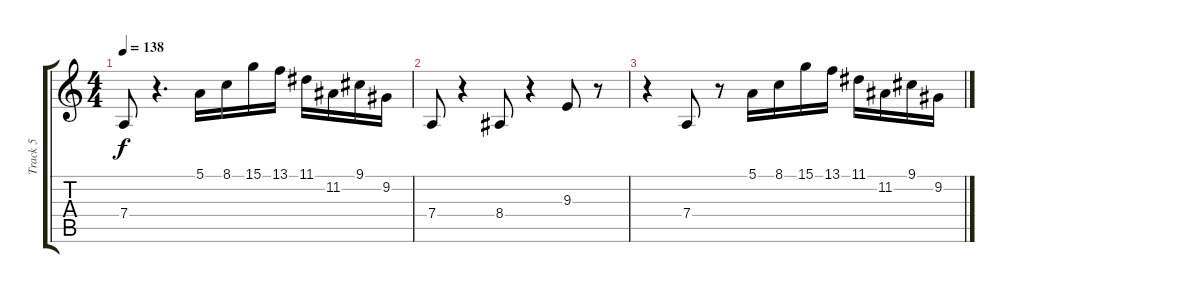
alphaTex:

\track ("Track 5" "Track 5") {instrument frenchhorn}
\staff {score tabs}
\tuning (E4 B3 G3 D3 A2 E2) {hide}
\ts (4 4)
\tempo 138
\clef g2
\ks c
7.4.8{dy f} r.4{d} 5.1.16 8.1.16 15.1.16 13.1.16 11.1.16 11.2.16 9.1.16 9.2.16 |
7.4.8 r.4 8.4.8 r.4 9.3.8 r.8 |
r.4 7.4.8 r.8 5.1.16 8.1.16 15.1.16 13.1.16 11.1.16 11.2.16 9.1.16 9.2.16
